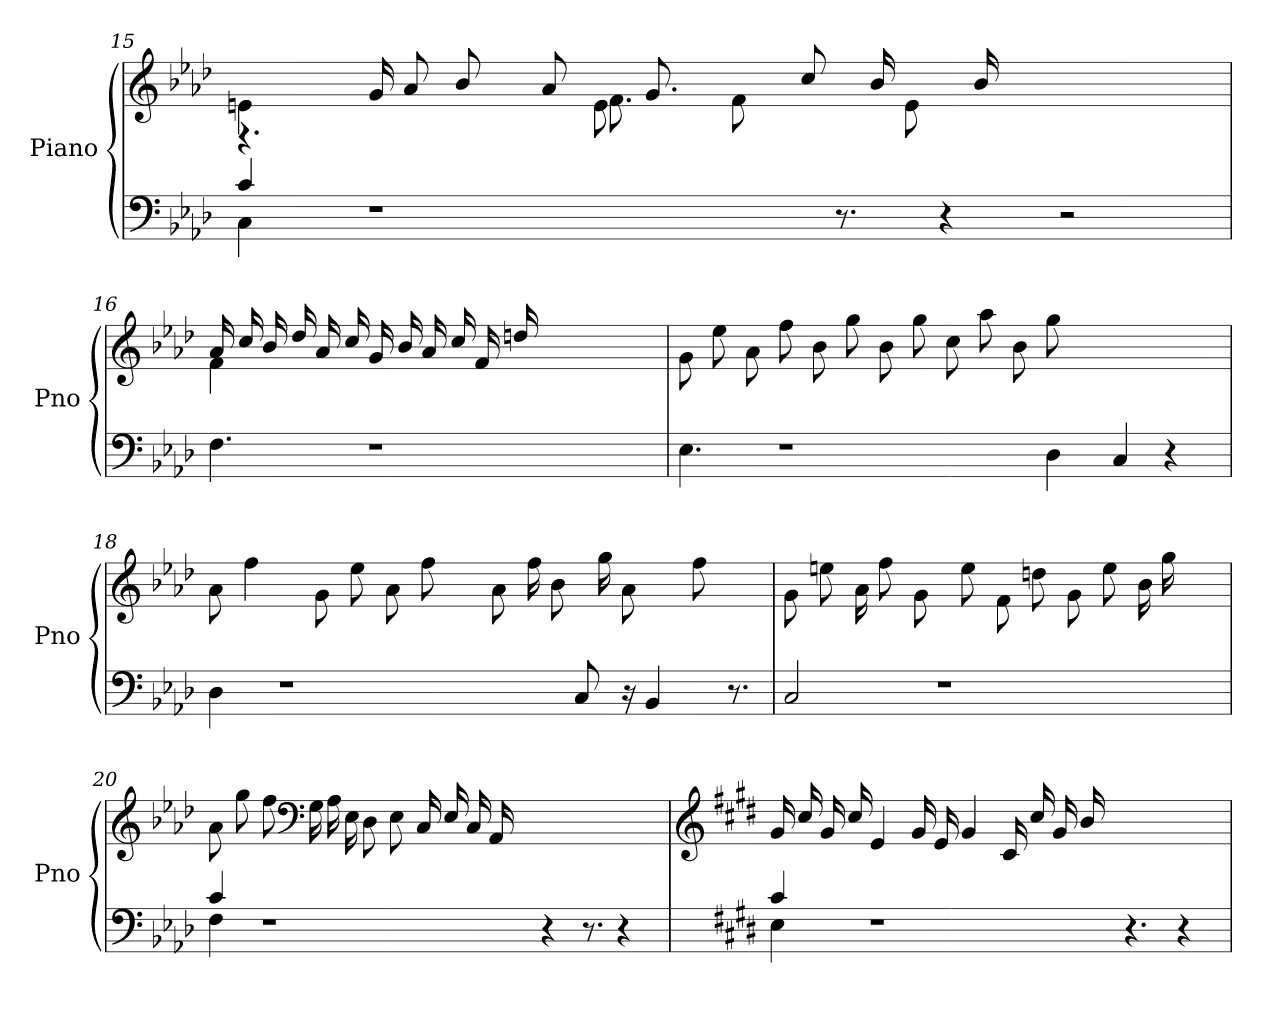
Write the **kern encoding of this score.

**kern	**kern
*part1	*part1
*staff2	*staff1
*I"Piano	*
*I'Pno	*
*clefF4	*clefG2
*k[b-e-a-d-]	*k[b-e-a-d-]
=15	=15
*^	*^
4C\	4c/	4e\	4.r
8ryy	1ryy	8ryy	.
1r	.	16g/	2ryy
.	.	8a-/	.
.	.	8b-/	.
.	.	16ryy	.
.	.	8a-/	.
.	.	8e\	8.f\
.	.	8.g/	.
.	.	.	2ryy
.	.	8f\	.
.	1ryy	.	.
.	.	8cc/	.
8.r	.	.	.
.	.	16b-/	.
.	.	8e\	.
4r	.	.	8ryy
.	.	16b-/	.
.	.	2ryy	2ryy
2r	.	.	.
.	.	8ryy	8ryy
.	16ryy	.	.
*v	*v	*	*
!!LO:LB:g=z	!!
=16	=16	=16
4.F\	16a-/	4f\
.	16cc/	.
.	16b-/	.
.	16dd-/	.
.	16a-/	2ryy
.	16cc/	.
1r	16g/	.
.	16b-/	.
.	16a-/	.
.	16cc/	.
.	16f/	.
.	16dd/	.
.	2ryy	8ryy
.	.	2ryy
.	8ryy	.
*	*v	*v
=17	=17
4.E-\	8g\
.	8ee-\
.	8a-\
1r	8ff\
.	8b-\
.	8gg\
.	8b-\
.	8gg\
.	8cc\
.	8aa-\
.	8b-\
4D-\	8gg\
.	2ryy
4C/	.
4r	.
.	8ryy
=18	=18
4D-\	8a-\
.	4ff\
1r	.
.	8g\
.	8ee-\
.	8a-\
.	8ff\
.	8ryy
.	8a-\
.	16ff\
.	8b-\
8C/	.
.	16gg\
16r	8a-\
4BB-/	.
.	16ryy
.	8ff\
8.r	8.ryy
=19	=19
2C/	8g\
.	8ee\
.	16a-\
.	8ff\
.	8g\
1r	.
.	8ee\
.	8f\
.	8dd\
.	8g\
.	8ee\
.	16b-\
.	16gg\
.	8.ryy
=20	=20
*^	*
4F\	4c/	8a-\
.	.	8gg\
1r	1ryy	8ff\
*	*	*clefF4
.	.	16G\
.	.	16A-\
.	.	16E-\
.	.	8D-\
.	.	8E-\
.	.	16C/
.	.	16E-/
.	.	16C/
.	.	16AA-/
.	.	2..ryy
4r	2ryy	.
8.r	.	.
4r	.	.
.	8.ryy	.
!!LO:LB:g=z
=21	=21	=21
*	*	*clefG2
*k[f#c#g#d#]	*	*k[f#c#g#d#]
4E\	4c#/	16g#/
.	.	16cc#/
.	.	16g#/
.	.	16cc#/
1r	1ryy	4e/
.	.	16g#/
.	.	16e/
.	.	4g#/
.	.	16c#/
.	.	16cc#/
.	.	16g#/
.	.	16b/
.	.	2.ryy
4.r	2ryy	.
4r	.	.
.	8ryy	.
*v	*v	*
=	=
*-	*-
